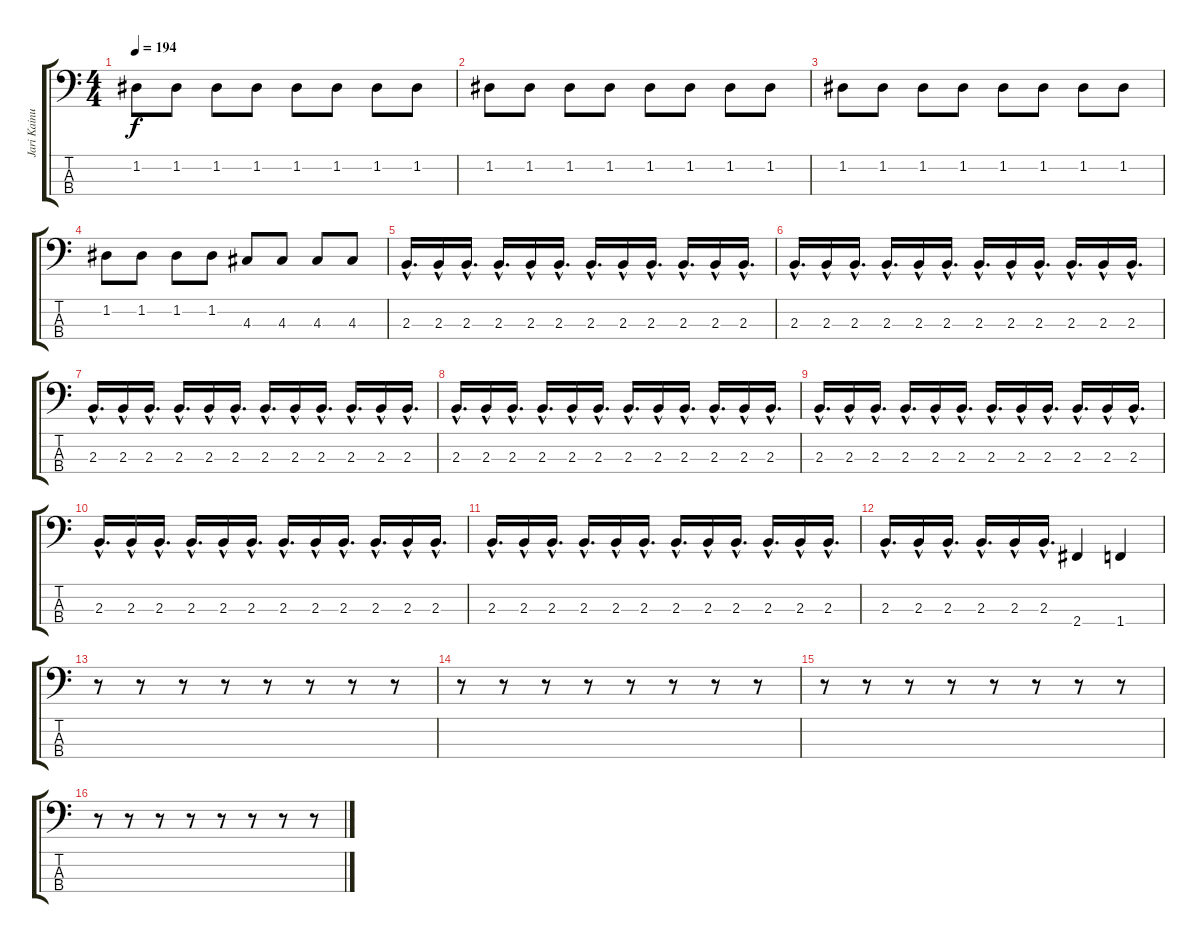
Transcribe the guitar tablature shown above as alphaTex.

\track ("Jari Kainulainen" "Jari Kainu") {instrument electricbassfinger}
\staff {score tabs}
\tuning (G2 D2 A1 E1) {hide}
\ts (4 4)
\tempo 194
\clef f4
\ks c
1.2.8{dy f} 1.2.8 1.2.8 1.2.8 1.2.8 1.2.8 1.2.8 1.2.8 |
1.2.8 1.2.8 1.2.8 1.2.8 1.2.8 1.2.8 1.2.8 1.2.8 |
1.2.8 1.2.8 1.2.8 1.2.8 1.2.8 1.2.8 1.2.8 1.2.8 |
1.2.8 1.2.8 1.2.8 1.2.8 4.3.8 4.3.8 4.3.8 4.3.8 |
2.3{hac}.16{d} 2.3{hac}.16 2.3{hac}.16{d} 2.3{hac}.16{d} 2.3{hac}.16 2.3{hac}.16{d} 2.3{hac}.16{d} 2.3{hac}.16 2.3{hac}.16{d} 2.3{hac}.16{d} 2.3{hac}.16 2.3{hac}.16{d} |
2.3{hac}.16{d} 2.3{hac}.16 2.3{hac}.16{d} 2.3{hac}.16{d} 2.3{hac}.16 2.3{hac}.16{d} 2.3{hac}.16{d} 2.3{hac}.16 2.3{hac}.16{d} 2.3{hac}.16{d} 2.3{hac}.16 2.3{hac}.16{d} |
2.3{hac}.16{d} 2.3{hac}.16 2.3{hac}.16{d} 2.3{hac}.16{d} 2.3{hac}.16 2.3{hac}.16{d} 2.3{hac}.16{d} 2.3{hac}.16 2.3{hac}.16{d} 2.3{hac}.16{d} 2.3{hac}.16 2.3{hac}.16{d} |
2.3{hac}.16{d} 2.3{hac}.16 2.3{hac}.16{d} 2.3{hac}.16{d} 2.3{hac}.16 2.3{hac}.16{d} 2.3{hac}.16{d} 2.3{hac}.16 2.3{hac}.16{d} 2.3{hac}.16{d} 2.3{hac}.16 2.3{hac}.16{d} |
2.3{hac}.16{d} 2.3{hac}.16 2.3{hac}.16{d} 2.3{hac}.16{d} 2.3{hac}.16 2.3{hac}.16{d} 2.3{hac}.16{d} 2.3{hac}.16 2.3{hac}.16{d} 2.3{hac}.16{d} 2.3{hac}.16 2.3{hac}.16{d} |
2.3{hac}.16{d} 2.3{hac}.16 2.3{hac}.16{d} 2.3{hac}.16{d} 2.3{hac}.16 2.3{hac}.16{d} 2.3{hac}.16{d} 2.3{hac}.16 2.3{hac}.16{d} 2.3{hac}.16{d} 2.3{hac}.16 2.3{hac}.16{d} |
2.3{hac}.16{d} 2.3{hac}.16 2.3{hac}.16{d} 2.3{hac}.16{d} 2.3{hac}.16 2.3{hac}.16{d} 2.3{hac}.16{d} 2.3{hac}.16 2.3{hac}.16{d} 2.3{hac}.16{d} 2.3{hac}.16 2.3{hac}.16{d} |
2.3{hac}.16{d} 2.3{hac}.16 2.3{hac}.16{d} 2.3{hac}.16{d} 2.3{hac}.16 2.3{hac}.16{d} 2.4.4 1.4.4 |
r.8 r.8 r.8 r.8 r.8 r.8 r.8 r.8 |
r.8 r.8 r.8 r.8 r.8 r.8 r.8 r.8 |
r.8 r.8 r.8 r.8 r.8 r.8 r.8 r.8 |
r.8 r.8 r.8 r.8 r.8 r.8 r.8 r.8
